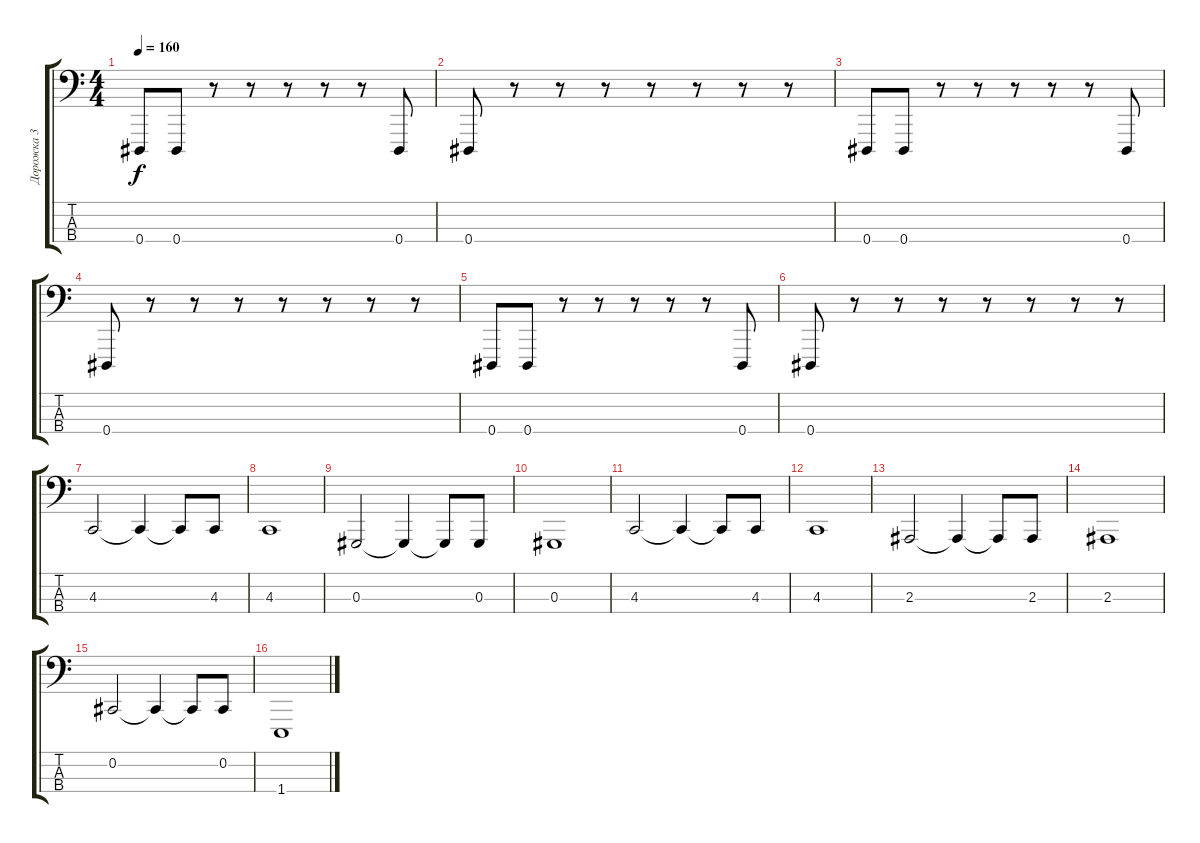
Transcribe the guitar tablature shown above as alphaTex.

\track ("Дорожка 3" "Дорожка 3") {instrument lead8bassandlead}
\staff {score tabs}
\tuning (Gb2 Db2 Ab1 Eb1) {hide}
\ts (4 4)
\tempo 160
\clef f4
\ks c
0.4.8{dy f} 0.4.8 r.8 r.8 r.8 r.8 r.8 0.4.8 |
0.4.8 r.8 r.8 r.8 r.8 r.8 r.8 r.8 |
0.4.8 0.4.8 r.8 r.8 r.8 r.8 r.8 0.4.8 |
0.4.8 r.8 r.8 r.8 r.8 r.8 r.8 r.8 |
0.4.8 0.4.8 r.8 r.8 r.8 r.8 r.8 0.4.8 |
0.4.8 r.8 r.8 r.8 r.8 r.8 r.8 r.8 |
4.3.2 4.3{t}.4 4.3{t}.8 4.3.8 |
4.3.1 |
0.3.2 0.3{t}.4 0.3{t}.8 0.3.8 |
0.3.1 |
4.3.2 4.3{t}.4 4.3{t}.8 4.3.8 |
4.3.1 |
2.3.2 2.3{t}.4 2.3{t}.8 2.3.8 |
2.3.1 |
0.2.2 0.2{t}.4 0.2{t}.8 0.2.8 |
1.4.1
